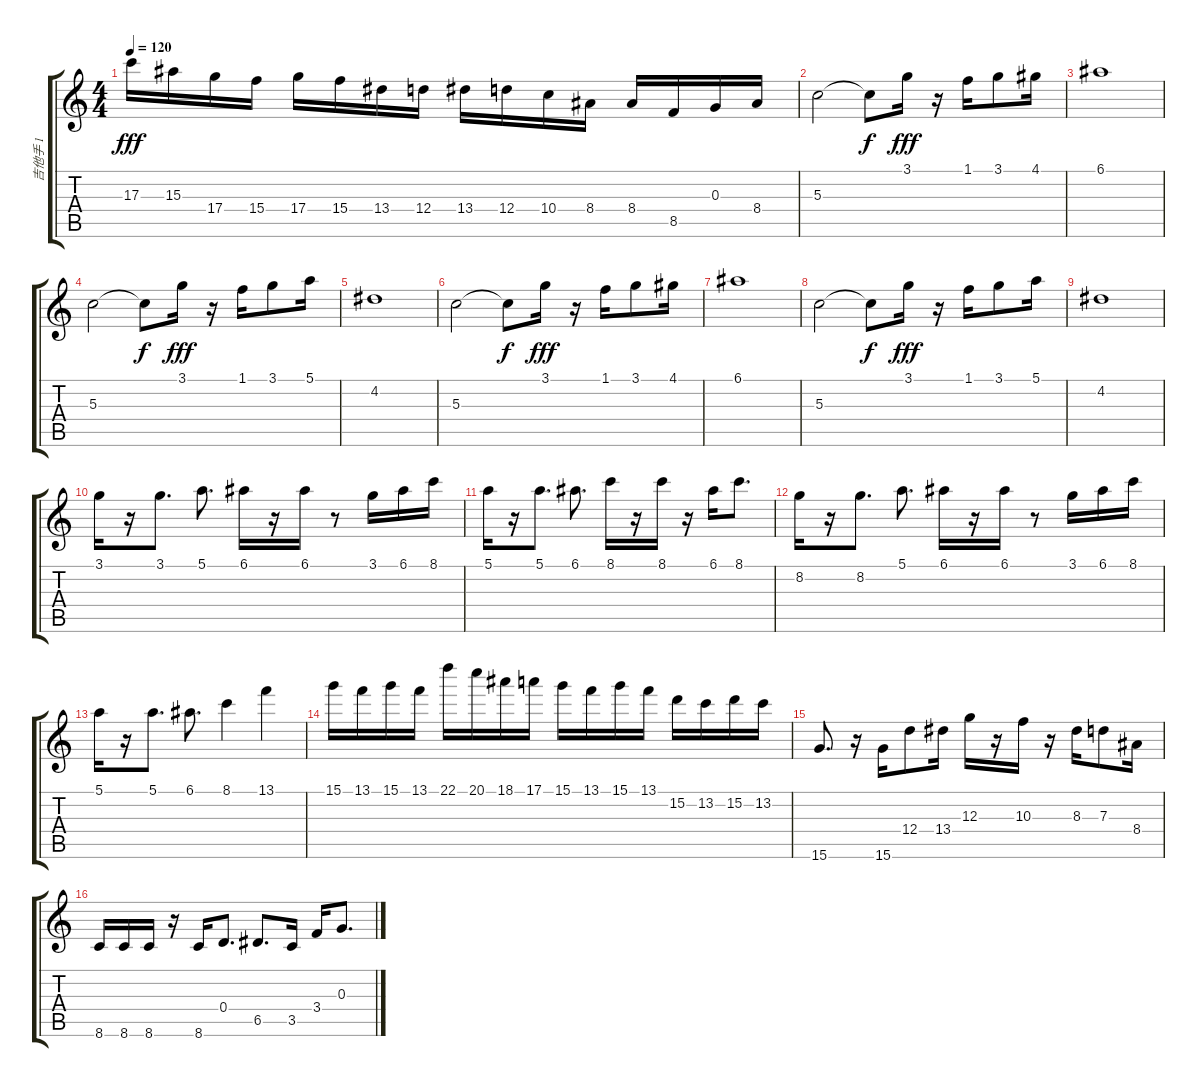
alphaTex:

\track ("吉他手 1" "吉他手 1") {instrument distortionguitar}
\staff {score tabs}
\tuning (E4 B3 G3 D3 A2 E2) {hide}
\ts (4 4)
\tempo 120
\clef g2
\ks c
17.3.16{txt "" dy fff instrument distortionguitar} 15.3.16 17.4.16 15.4.16 17.4.16 15.4.16 13.4.16 12.4.16 13.4.16 12.4.16 10.4.16 8.4.16 8.4.16 8.5.16 0.3.16 8.4.16 |
5.3.2 5.3{t}.8{dy f} 3.1.16{dy fff} r.16 1.1.16 3.1.8 4.1.16 |
6.1.1 |
5.3.2 5.3{t}.8{dy f} 3.1.16{dy fff} r.16 1.1.16 3.1.8 5.1.16 |
4.2.1 |
5.3.2 5.3{t}.8{dy f} 3.1.16{dy fff} r.16 1.1.16 3.1.8 4.1.16 |
6.1.1 |
5.3.2 5.3{t}.8{dy f} 3.1.16{dy fff} r.16 1.1.16 3.1.8 5.1.16 |
4.2.1 |
3.1.16 r.16 3.1.8{d} 5.1.8{d} 6.1.16 r.16 6.1.16 r.8 3.1.16 6.1.16 8.1.16 |
5.1.16 r.16 5.1.8{d} 6.1.8{d} 8.1.16 r.16 8.1.16 r.16 6.1.16 8.1.8{d} |
8.2.16 r.16 8.2.8{d} 5.1.8{d} 6.1.16 r.16 6.1.16 r.8 3.1.16 6.1.16 8.1.16 |
5.1.16 r.16 5.1.8{d} 6.1.8{d} 8.1.4 13.1.4 |
15.1.16 13.1.16 15.1.16 13.1.16 22.1.16 20.1.16 18.1.16 17.1.16 15.1.16 13.1.16 15.1.16 13.1.16 15.2.16 13.2.16 15.2.16 13.2.16 |
15.6.8{d} r.16 15.6.16 12.4.8 13.4.16 12.3.16 r.16 10.3.16 r.16 8.3.16 7.3.8 8.4.16 |
8.6.16 8.6.16 8.6.16 r.16 8.6.16 0.4.8{d} 6.5.8{d} 3.5.16 3.4.16 0.3.8{d}
